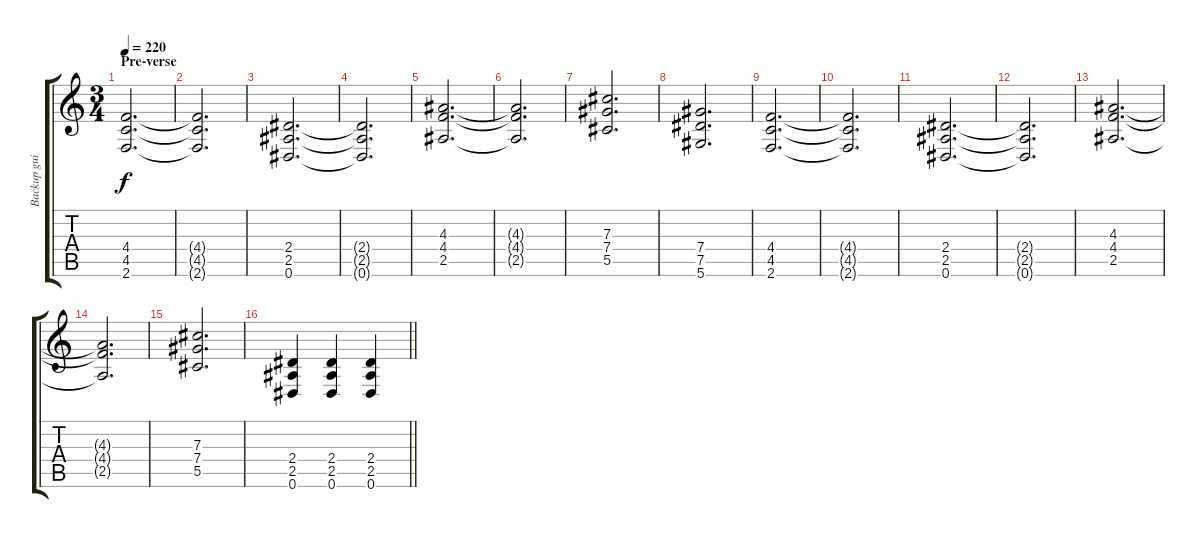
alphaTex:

\track ("Backup guitar" "Backup gui") {instrument distortionguitar}
\staff {score tabs}
\tuning (Eb4 Bb3 Gb3 Db3 Ab2 Eb2) {hide}
\ts (3 4)
\section ("" "Pre-verse")
\tempo 220
\clef g2
\ks c
(4.4 4.5 2.6).2{d dy f} |
(4.4{t} 4.5{t} 2.6{t}).2{d} |
(2.4 2.5 0.6).2{d} |
(2.4{t} 2.5{t} 0.6{t}).2{d} |
(4.3 4.4 2.5).2{d} |
(4.3{t} 4.4{t} 2.5{t}).2{d} |
(7.3 7.4 5.5).2{d} |
(7.4 7.5 5.6).2{d} |
(4.4 4.5 2.6).2{d} |
(4.4{t} 4.5{t} 2.6{t}).2{d} |
(2.4 2.5 0.6).2{d} |
(2.4{t} 2.5{t} 0.6{t}).2{d} |
(4.3 4.4 2.5).2{d} |
(4.3{t} 4.4{t} 2.5{t}).2{d} |
(7.3 7.4 5.5).2{d} |
\barLineRight lightlight
(2.4 2.5 0.6).4 (2.4 2.5 0.6).4 (2.4 2.5 0.6).4
